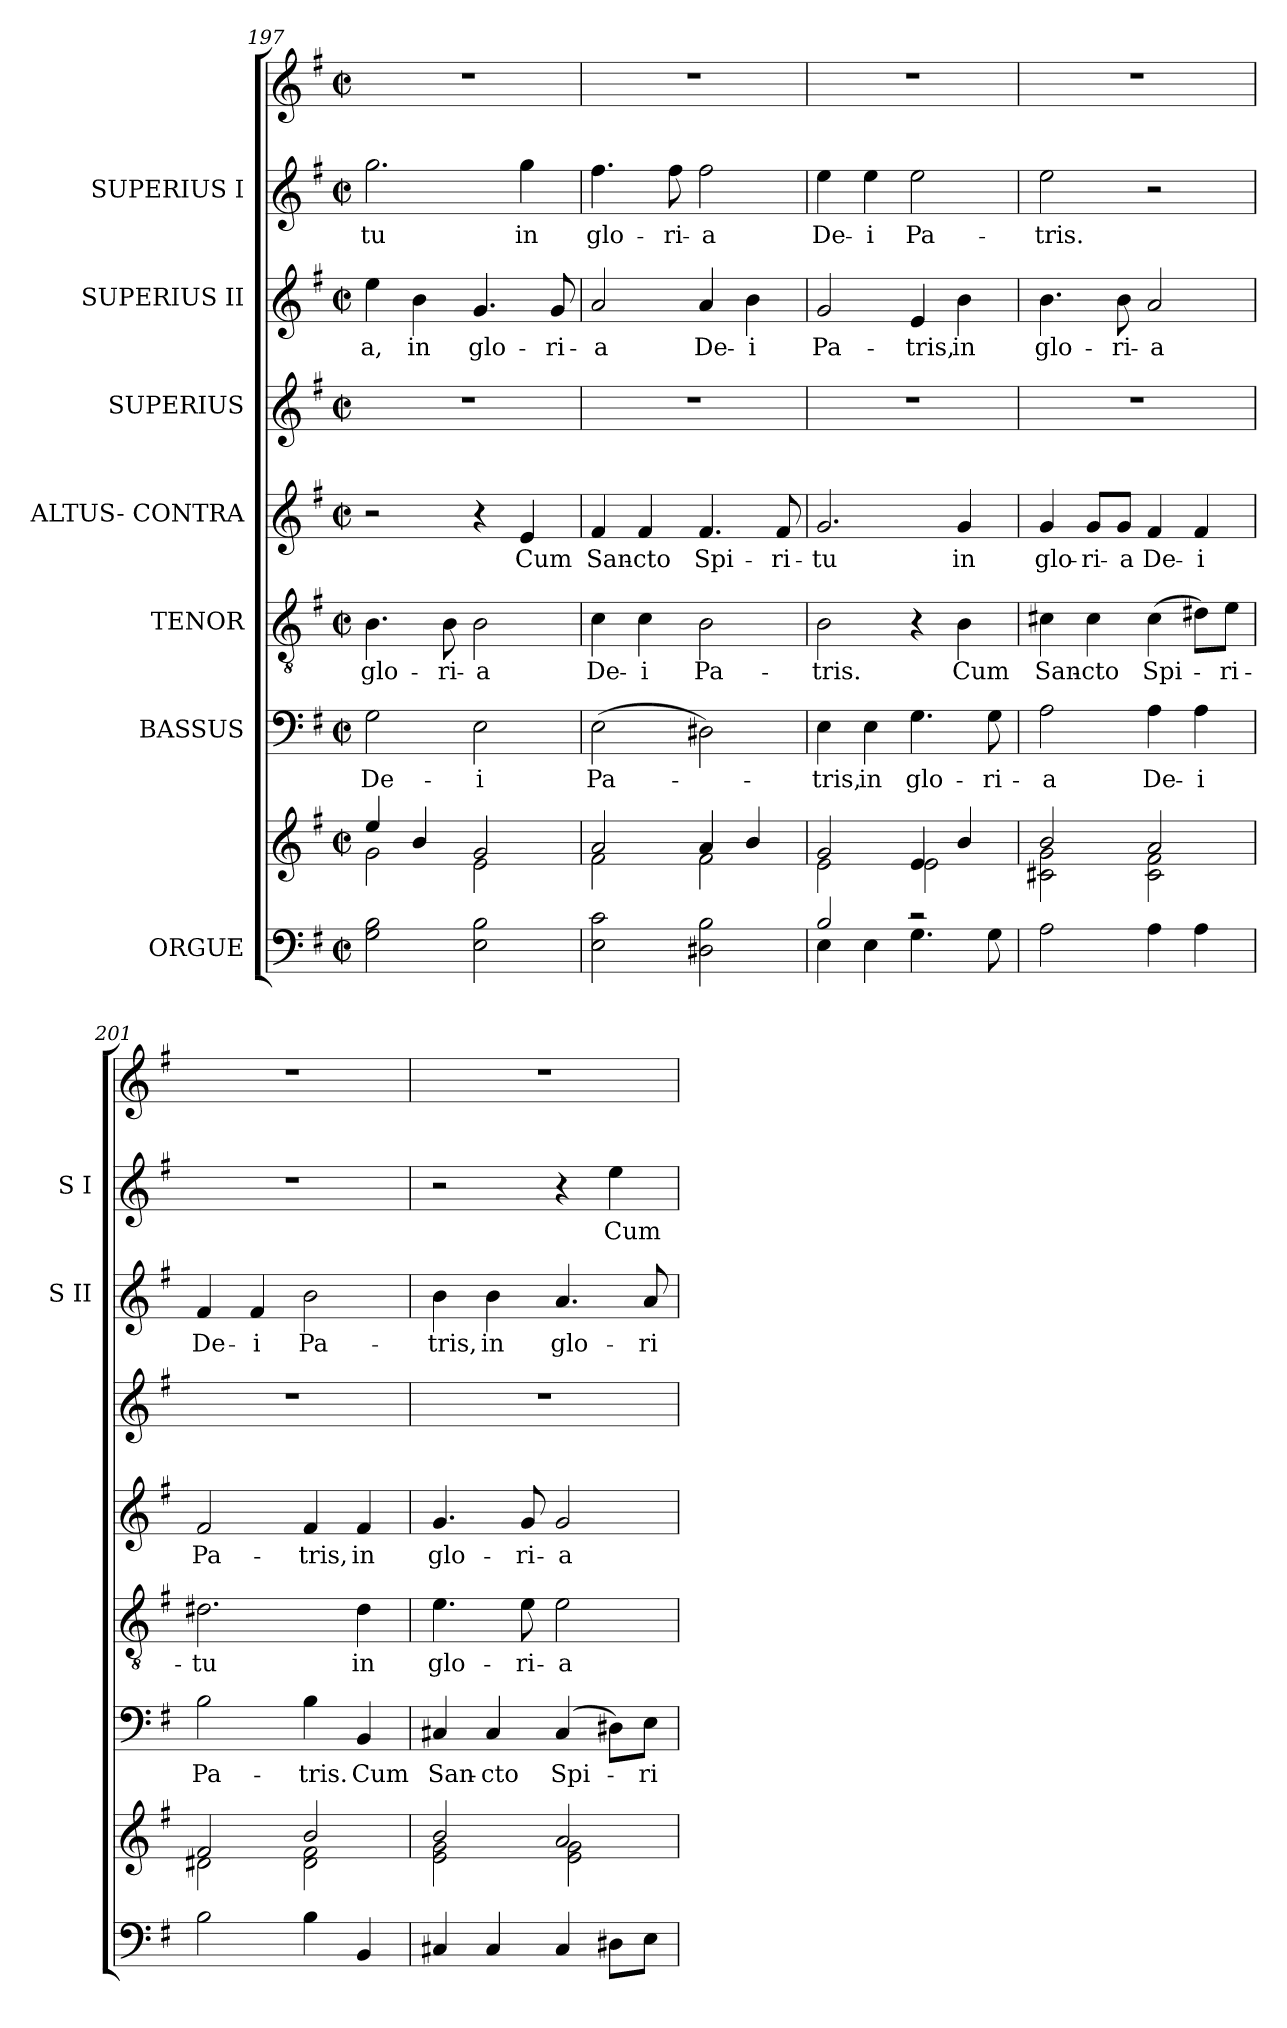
**kern	**kern	**kern	**text	**kern	**text	**kern	**text	**kern	**kern	**text	**kern	**text	**kern
*part8	*part8	*part7	*part7	*part6	*part6	*part5	*part5	*part4	*part3	*part3	*part2	*part2	*part1
*staff9	*staff8	*staff7	*staff7	*staff6	*staff6	*staff5	*staff5	*staff4	*staff3	*staff3	*staff2	*staff2	*staff1
*I"ORGUE	*	*I"BASSUS	*	*I"TENOR	*	*I"ALTUS- CONTRA	*	*I"SUPERIUS	*I"SUPERIUS II	*	*I"SUPERIUS I	*	*
*	*	*	*	*	*	*	*	*	*I'S II	*	*I'S I	*	*
*clefF4	*clefG2	*clefF4	*	*clefGv2	*	*clefG2	*	*clefG2	*clefG2	*	*clefG2	*	*clefG2
*k[f#]	*k[f#]	*k[f#]	*	*k[f#]	*	*k[f#]	*	*k[f#]	*k[f#]	*	*k[f#]	*	*k[f#]
*e:	*e:	*e:	*	*e:	*	*e:	*	*e:	*e:	*	*e:	*	*e:
*M2/2	*M2/2	*M2/2	*	*M2/2	*	*M2/2	*	*M2/2	*M2/2	*	*M2/2	*	*M2/2
*met(c|)	*met(c|)	*met(c|)	*	*met(c|)	*	*met(c|)	*	*met(c|)	*met(c|)	*	*met(c|)	*	*met(c|)
=197	=197	=197	=197	=197	=197	=197	=197	=197	=197	=197	=197	=197	=197
*	*^	*	*	*	*	*	*	*	*	*	*	*	*
!	!	!	!	!LO:LY:b	!	!LO:LY:b	!	!	!	!	!LO:LY:b	!	!LO:LY:b	!
2G\ 2B\	4ee/	2g\	2G\	De-	4.B\	glo-	2r	.	1r	4ee\	-a,	2.gg\	-tu	1r
!	!	!	!	!	!	!	!	!	!	!	!LO:LY:b	!	!	!
.	4b/	.	.	.	.	.	.	.	.	4b\	in	.	.	.
!	!	!	!	!	!	!LO:LY:b	!	!	!	!	!	!	!	!
.	.	.	.	.	8B\	-ri-	.	.	.	.	.	.	.	.
!	!	!	!	!LO:LY:b	!	!LO:LY:b	!	!	!	!	!LO:LY:b	!	!	!
2E\ 2B\	2g/	2e\	2E\	-i	2B\	-a	4r	.	.	4.g/	glo-	.	.	.
!	!	!	!	!	!	!	!	!LO:LY:b	!	!	!	!	!LO:LY:b	!
.	.	.	.	.	.	.	4e/	Cum	.	.	.	4gg\	in	.
!	!	!	!	!	!	!	!	!	!	!	!LO:LY:b	!	!	!
.	.	.	.	.	.	.	.	.	.	8g/	-ri-	.	.	.
=198	=198	=198	=198	=198	=198	=198	=198	=198	=198	=198	=198	=198	=198	=198
!	!	!	!	!LO:LY:b	!	!LO:LY:b	!	!LO:LY:b	!	!	!LO:LY:b	!	!LO:LY:b	!
2E\ 2c\	2a/	2f#\	(>2E\	Pa-	4c\	De-	4f#/	San-	1r	2a/	-a	4.ff#\	glo-	1r
!	!	!	!	!	!	!LO:LY:b	!	!LO:LY:b	!	!	!	!	!	!
.	.	.	.	.	4c\	-i	4f#/	-cto	.	.	.	.	.	.
!	!	!	!	!	!	!	!	!	!	!	!	!	!LO:LY:b	!
.	.	.	.	.	.	.	.	.	.	.	.	8ff#\	-ri-	.
!	!	!	!	!	!	!LO:LY:b	!	!LO:LY:b	!	!	!LO:LY:b	!	!LO:LY:b	!
2D#X\ 2B\	4a/	2f#\	2D#X\)	.	2B\	Pa-	4.f#/	Spi-	.	4a/	De-	2ff#\	-a	.
!	!	!	!	!	!	!	!	!	!	!	!LO:LY:b	!	!	!
.	4b/	.	.	.	.	.	.	.	.	4b\	-i	.	.	.
!	!	!	!	!	!	!	!	!LO:LY:b	!	!	!	!	!	!
.	.	.	.	.	.	.	8f#/	-ri-	.	.	.	.	.	.
!!LO:PB:g=z
=199	=199	=199	=199	=199	=199	=199	=199	=199	=199	=199	=199	=199	=199	=199
*^	*	*	*	*	*	*	*	*	*	*	*	*	*	*
!	!	!	!	!	!LO:LY:b	!	!LO:LY:b	!	!LO:LY:b	!	!	!LO:LY:b	!	!LO:LY:b	!
2B/	4E\	2g/	2e\	4E\	-tris,	2B\	-tris.	2.g/	-tu	1r	2g/	Pa-	4ee\	De-	1r
!	!	!	!	!	!LO:LY:b	!	!	!	!	!	!	!	!	!LO:LY:b	!
.	4E\	.	.	4E\	in	.	.	.	.	.	.	.	4ee\	-i	.
!	!	!	!	!	!LO:LY:b	!	!	!	!	!	!	!LO:LY:b	!	!LO:LY:b	!
2rc	4.G\	4e/	2e\	4.G\	glo-	4r	.	.	.	.	4e/	-tris,	2ee\	Pa-	.
!	!	!	!	!	!	!	!LO:LY:b	!	!LO:LY:b	!	!	!LO:LY:b	!	!	!
.	.	4b/	.	.	.	4B\	Cum	4g/	in	.	4b\	in	.	.	.
!	!	!	!	!	!LO:LY:b	!	!	!	!	!	!	!	!	!	!
.	8G\	.	.	8G\	-ri-	.	.	.	.	.	.	.	.	.	.
=200	=200	=200	=200	=200	=200	=200	=200	=200	=200	=200	=200	=200	=200	=200	=200
!	!	!	!	!	!LO:LY:b	!	!LO:LY:b	!	!LO:LY:b	!	!	!LO:LY:b	!	!LO:LY:b	!
*v	*v	*	*	*	*	*	*	*	*	*	*	*	*	*	*
2A\	2b/	2c#X\ 2g\	2A\	-a	4c#X\	San-	4g/	glo-	1r	4.b\	glo-	2ee\	-tris.	1r
!	!	!	!	!	!	!LO:LY:b	!	!LO:LY:b	!	!	!	!	!	!
.	.	.	.	.	4c#\	-cto	8g/L	-ri-	.	.	.	.	.	.
!	!	!	!	!	!	!	!	!LO:LY:b	!	!	!LO:LY:b	!	!	!
.	.	.	.	.	.	.	8g/J	-a	.	8b\	-ri-	.	.	.
!	!	!	!	!LO:LY:b	!	!LO:LY:b	!	!LO:LY:b	!	!	!LO:LY:b	!	!	!
4A\	2a/	2c#\ 2f#\	4A\	De-	(>4c#\	Spi-	4f#/	De-	.	2a/	-a	2r	.	.
!	!	!	!	!LO:LY:b	!	!	!	!LO:LY:b	!	!	!	!	!	!
4A\	.	.	4A\	-i	8d#X\L)	.	4f#/	-i	.	.	.	.	.	.
!	!	!	!	!	!	!LO:LY:b	!	!	!	!	!	!	!	!
.	.	.	.	.	8e\J	-ri-	.	.	.	.	.	.	.	.
=201	=201	=201	=201	=201	=201	=201	=201	=201	=201	=201	=201	=201	=201	=201
!	!	!	!	!LO:LY:b	!	!LO:LY:b	!	!LO:LY:b	!	!	!LO:LY:b	!	!	!
2B\	2f#/	2d#X\	2B\	Pa-	2.d#X\	-tu	2f#/	Pa-	1r	4f#/	De-	1r	.	1r
!	!	!	!	!	!	!	!	!	!	!	!LO:LY:b	!	!	!
.	.	.	.	.	.	.	.	.	.	4f#/	-i	.	.	.
!	!	!	!	!LO:LY:b	!	!	!	!LO:LY:b	!	!	!LO:LY:b	!	!	!
4B\	2b/	2d#\ 2f#\	4B\	-tris.	.	.	4f#/	-tris,	.	2b\	Pa-	.	.	.
!	!	!	!	!LO:LY:b	!	!LO:LY:b	!	!LO:LY:b	!	!	!	!	!	!
4BB/	.	.	4BB/	Cum	4d#\	in	4f#/	in	.	.	.	.	.	.
=202	=202	=202	=202	=202	=202	=202	=202	=202	=202	=202	=202	=202	=202	=202
!	!	!	!	!LO:LY:b	!	!LO:LY:b	!	!LO:LY:b	!	!	!LO:LY:b	!	!	!
4C#X/	2b/	2e\ 2g\	4C#X/	San-	4.e\	glo-	4.g/	glo-	1r	4b\	-tris,	2r	.	1r
!	!	!	!	!LO:LY:b	!	!	!	!	!	!	!LO:LY:b	!	!	!
4C#/	.	.	4C#/	-cto	.	.	.	.	.	4b\	in	.	.	.
!	!	!	!	!	!	!LO:LY:b	!	!LO:LY:b	!	!	!	!	!	!
.	.	.	.	.	8e\	-ri-	8g/	-ri-	.	.	.	.	.	.
!	!	!	!	!LO:LY:b	!	!LO:LY:b	!	!LO:LY:b	!	!	!LO:LY:b	!	!	!
4C#/	2a/	2e\ 2g\	(4C#/	Spi-	2e\	-a	2g/	-a	.	4.a/	glo-	4r	.	.
!	!	!	!	!	!	!	!	!	!	!	!	!	!LO:LY:b	!
8D#X\L	.	.	8D#X\L)	.	.	.	.	.	.	.	.	4ee\	Cum	.
!	!	!	!	!LO:LY:b	!	!	!	!	!	!	!LO:LY:b	!	!	!
8E\J	.	.	8E\J	-ri-	.	.	.	.	.	8a/	-ri-	.	.	.
*	*v	*v	*	*	*	*	*	*	*	*	*	*	*	*
=	=	=	=	=	=	=	=	=	=	=	=	=	=
*-	*-	*-	*-	*-	*-	*-	*-	*-	*-	*-	*-	*-	*-
